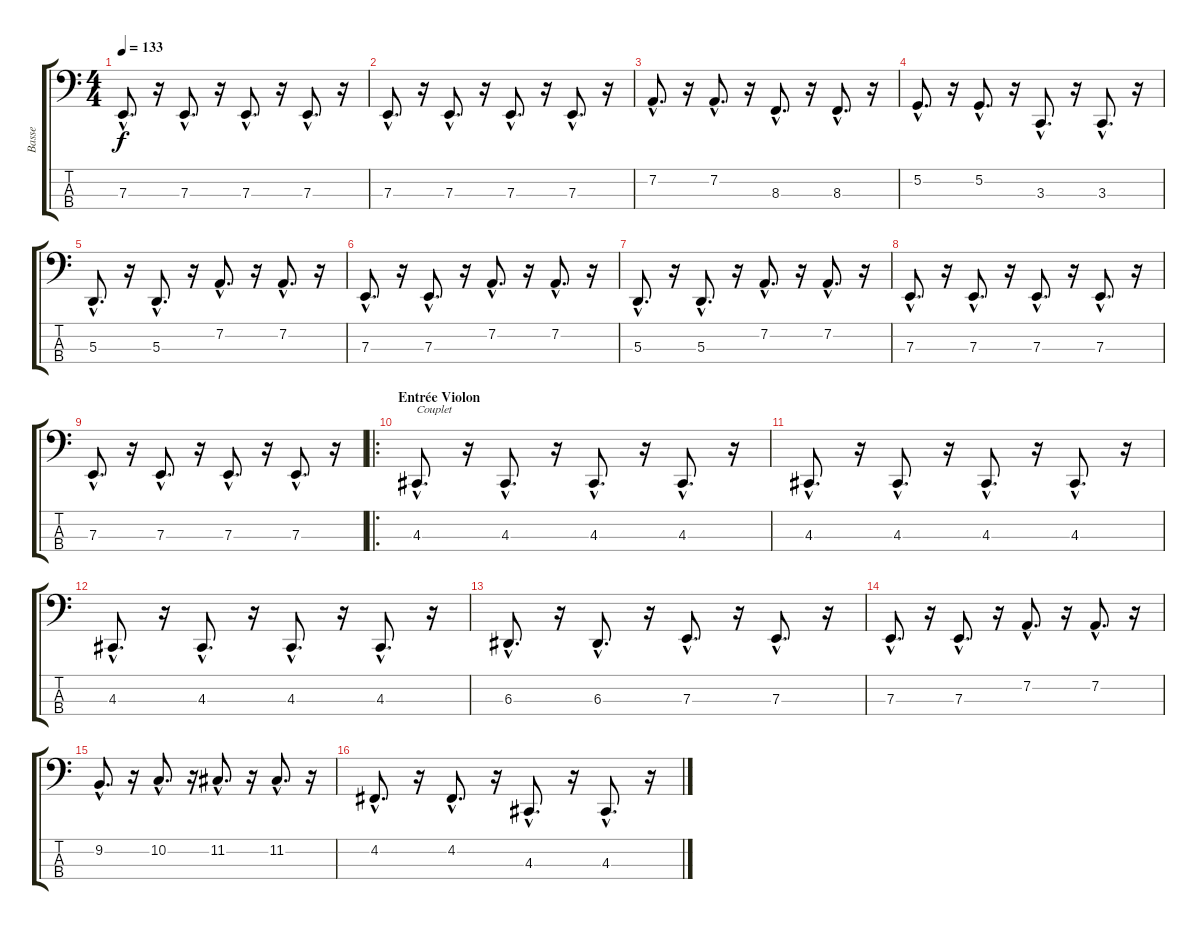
\track ("Basse" "Basse") {instrument electricbassfinger}
\staff {score tabs}
\tuning (G1 D1 A0 E0) {hide}
\ts (4 4)
\tempo 133
\clef f4
\ks c
7.3{hac}.8{d dy f} r.16 7.3{hac}.8{d} r.16 7.3{hac}.8{d} r.16 7.3{hac}.8{d} r.16 |
7.3{hac}.8{d} r.16 7.3{hac}.8{d} r.16 7.3{hac}.8{d} r.16 7.3{hac}.8{d} r.16 |
7.2{hac}.8{d} r.16 7.2{hac}.8{d} r.16 8.3{hac}.8{d} r.16 8.3{hac}.8{d} r.16 |
5.2{hac}.8{d} r.16 5.2{hac}.8{d} r.16 3.3{hac}.8{d} r.16 3.3{hac}.8{d} r.16 |
5.3{hac}.8{d} r.16 5.3{hac}.8{d} r.16 7.2{hac}.8{d} r.16 7.2{hac}.8{d} r.16 |
7.3{hac}.8{d} r.16 7.3{hac}.8{d} r.16 7.2{hac}.8{d} r.16 7.2{hac}.8{d} r.16 |
5.3{hac}.8{d} r.16 5.3{hac}.8{d} r.16 7.2{hac}.8{d} r.16 7.2{hac}.8{d} r.16 |
7.3{hac}.8{d} r.16 7.3{hac}.8{d} r.16 7.3{hac}.8{d} r.16 7.3{hac}.8{d} r.16 |
7.3{hac}.8{d} r.16 7.3{hac}.8{d} r.16 7.3{hac}.8{d} r.16 7.3{hac}.8{d} r.16 |
\ro
\section ("" "Entrée Violon")
4.3{hac}.8{d txt "Couplet"} r.16 4.3{hac}.8{d} r.16 4.3{hac}.8{d} r.16 4.3{hac}.8{d} r.16 |
4.3{hac}.8{d} r.16 4.3{hac}.8{d} r.16 4.3{hac}.8{d} r.16 4.3{hac}.8{d} r.16 |
4.3{hac}.8{d} r.16 4.3{hac}.8{d} r.16 4.3{hac}.8{d} r.16 4.3{hac}.8{d} r.16 |
6.3{hac}.8{d} r.16 6.3{hac}.8{d} r.16 7.3{hac}.8{d} r.16 7.3{hac}.8{d} r.16 |
7.3{hac}.8{d} r.16 7.3{hac}.8{d} r.16 7.2{hac}.8{d} r.16 7.2{hac}.8{d} r.16 |
9.2{hac}.8{d} r.16 10.2{hac}.8{d} r.16 11.2{hac}.8{d} r.16 11.2{hac}.8{d} r.16 |
4.2{hac}.8{d} r.16 4.2{hac}.8{d} r.16 4.3{hac}.8{d} r.16 4.3{hac}.8{d} r.16
